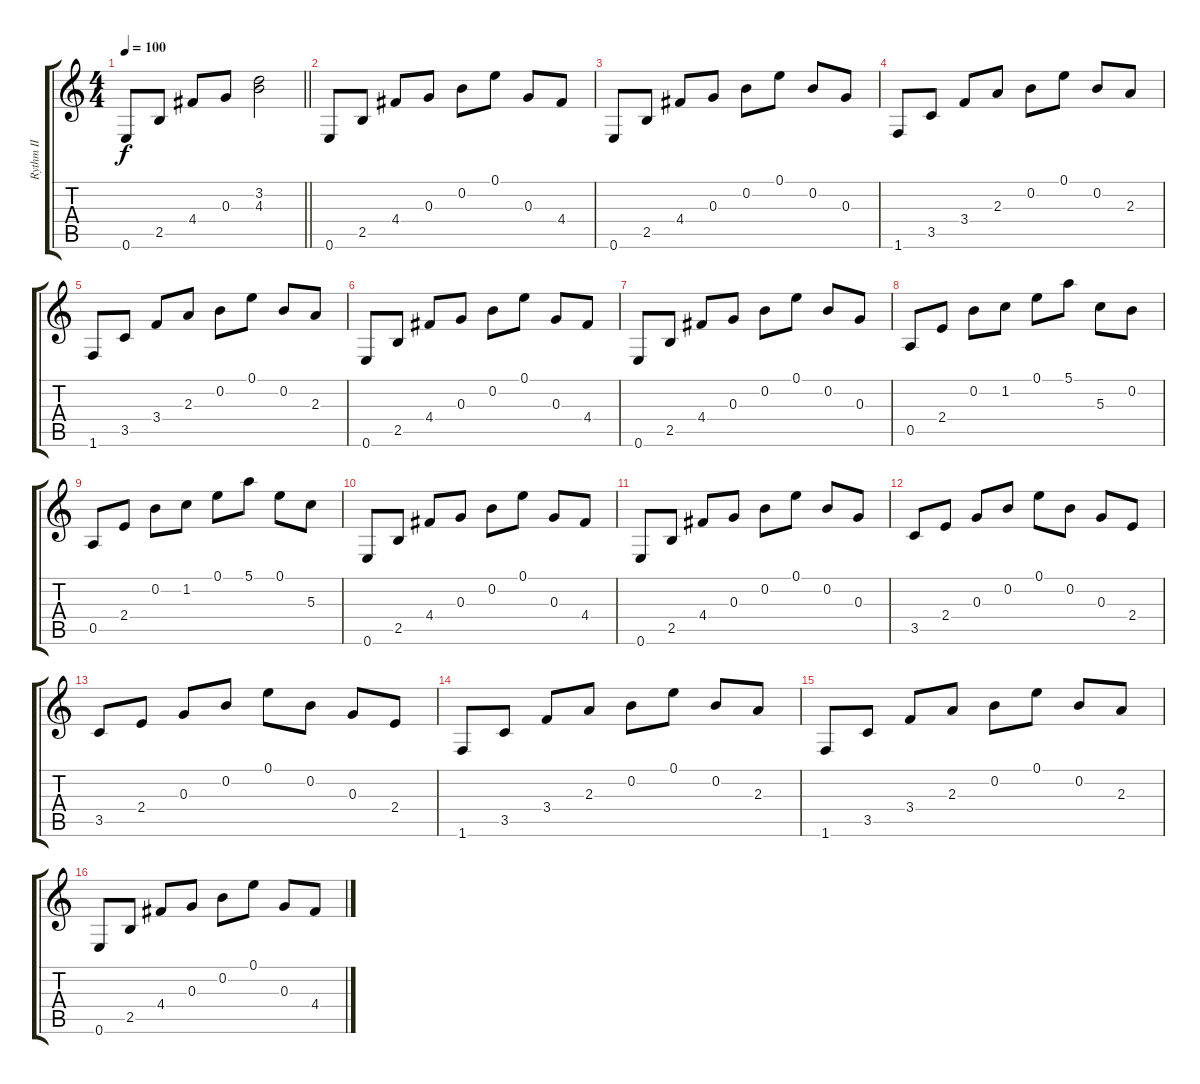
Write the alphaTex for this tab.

\track ("Rythm II" "Rythm II") {instrument banjo}
\staff {score tabs}
\tuning (E4 B3 G3 D3 A2 E2) {hide}
\displaytranspose 12
\ts (4 4)
\tempo 100
\clef g2
\barLineRight lightlight
\ks c
0.6.8{dy f} 2.5.8 4.4.8 0.3.8 (3.2 4.3).2 |
0.6.8 2.5.8 4.4.8 0.3.8 0.2.8 0.1.8 0.3.8 4.4.8 |
0.6.8 2.5.8 4.4.8 0.3.8 0.2.8 0.1.8 0.2.8 0.3.8 |
1.6.8 3.5.8 3.4.8 2.3.8 0.2.8 0.1.8 0.2.8 2.3.8 |
1.6.8 3.5.8 3.4.8 2.3.8 0.2.8 0.1.8 0.2.8 2.3.8 |
0.6.8 2.5.8 4.4.8 0.3.8 0.2.8 0.1.8 0.3.8 4.4.8 |
0.6.8 2.5.8 4.4.8 0.3.8 0.2.8 0.1.8 0.2.8 0.3.8 |
0.5.8 2.4.8 0.2.8 1.2.8 0.1.8 5.1.8 5.3.8 0.2.8 |
0.5.8 2.4.8 0.2.8 1.2.8 0.1.8 5.1.8 0.1.8 5.3.8 |
0.6.8 2.5.8 4.4.8 0.3.8 0.2.8 0.1.8 0.3.8 4.4.8 |
0.6.8 2.5.8 4.4.8 0.3.8 0.2.8 0.1.8 0.2.8 0.3.8 |
3.5.8 2.4.8 0.3.8 0.2.8 0.1.8 0.2.8 0.3.8 2.4.8 |
3.5.8 2.4.8 0.3.8 0.2.8 0.1.8 0.2.8 0.3.8 2.4.8 |
1.6.8 3.5.8 3.4.8 2.3.8 0.2.8 0.1.8 0.2.8 2.3.8 |
1.6.8 3.5.8 3.4.8 2.3.8 0.2.8 0.1.8 0.2.8 2.3.8 |
0.6.8 2.5.8 4.4.8 0.3.8 0.2.8 0.1.8 0.3.8 4.4.8
